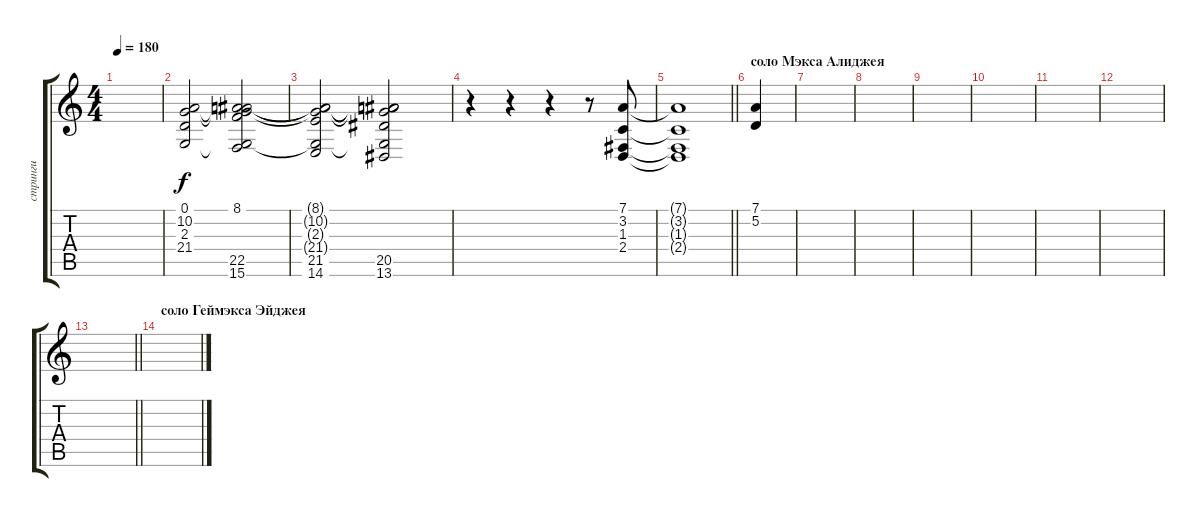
\track ("стринги" "стринги") {instrument stringensemble1}
\staff {score tabs}
\tuning (D4 A3 F3 C3 G2 D2) {hide}
\ts (4 4)
\tempo 180
\clef g2
\ks c
|
(0.1 10.2 2.3 21.4).2 (8.1 10.2{t} 2.3{t} 21.4{t} 22.5 15.6).2 |
(8.1{t} 10.2{t} 2.3{t} 21.4{t} 21.5 14.6).2 (8.1{t} 10.2{t} 2.3{t} 21.4{t} 20.5 13.6).2 |
r.4 r.4 r.4 r.8 (7.1 3.2 1.3 2.4).8 |
\barLineRight lightlight
(7.1{t} 3.2{t} 1.3{t} 2.4{t}).1 |
\section ("" "соло Мэкса Алиджея")
(7.1 5.2).4 |
|
|
|
|
|
|
\barLineRight lightlight
|
\section ("" "соло Геймэкса Эйджея")
